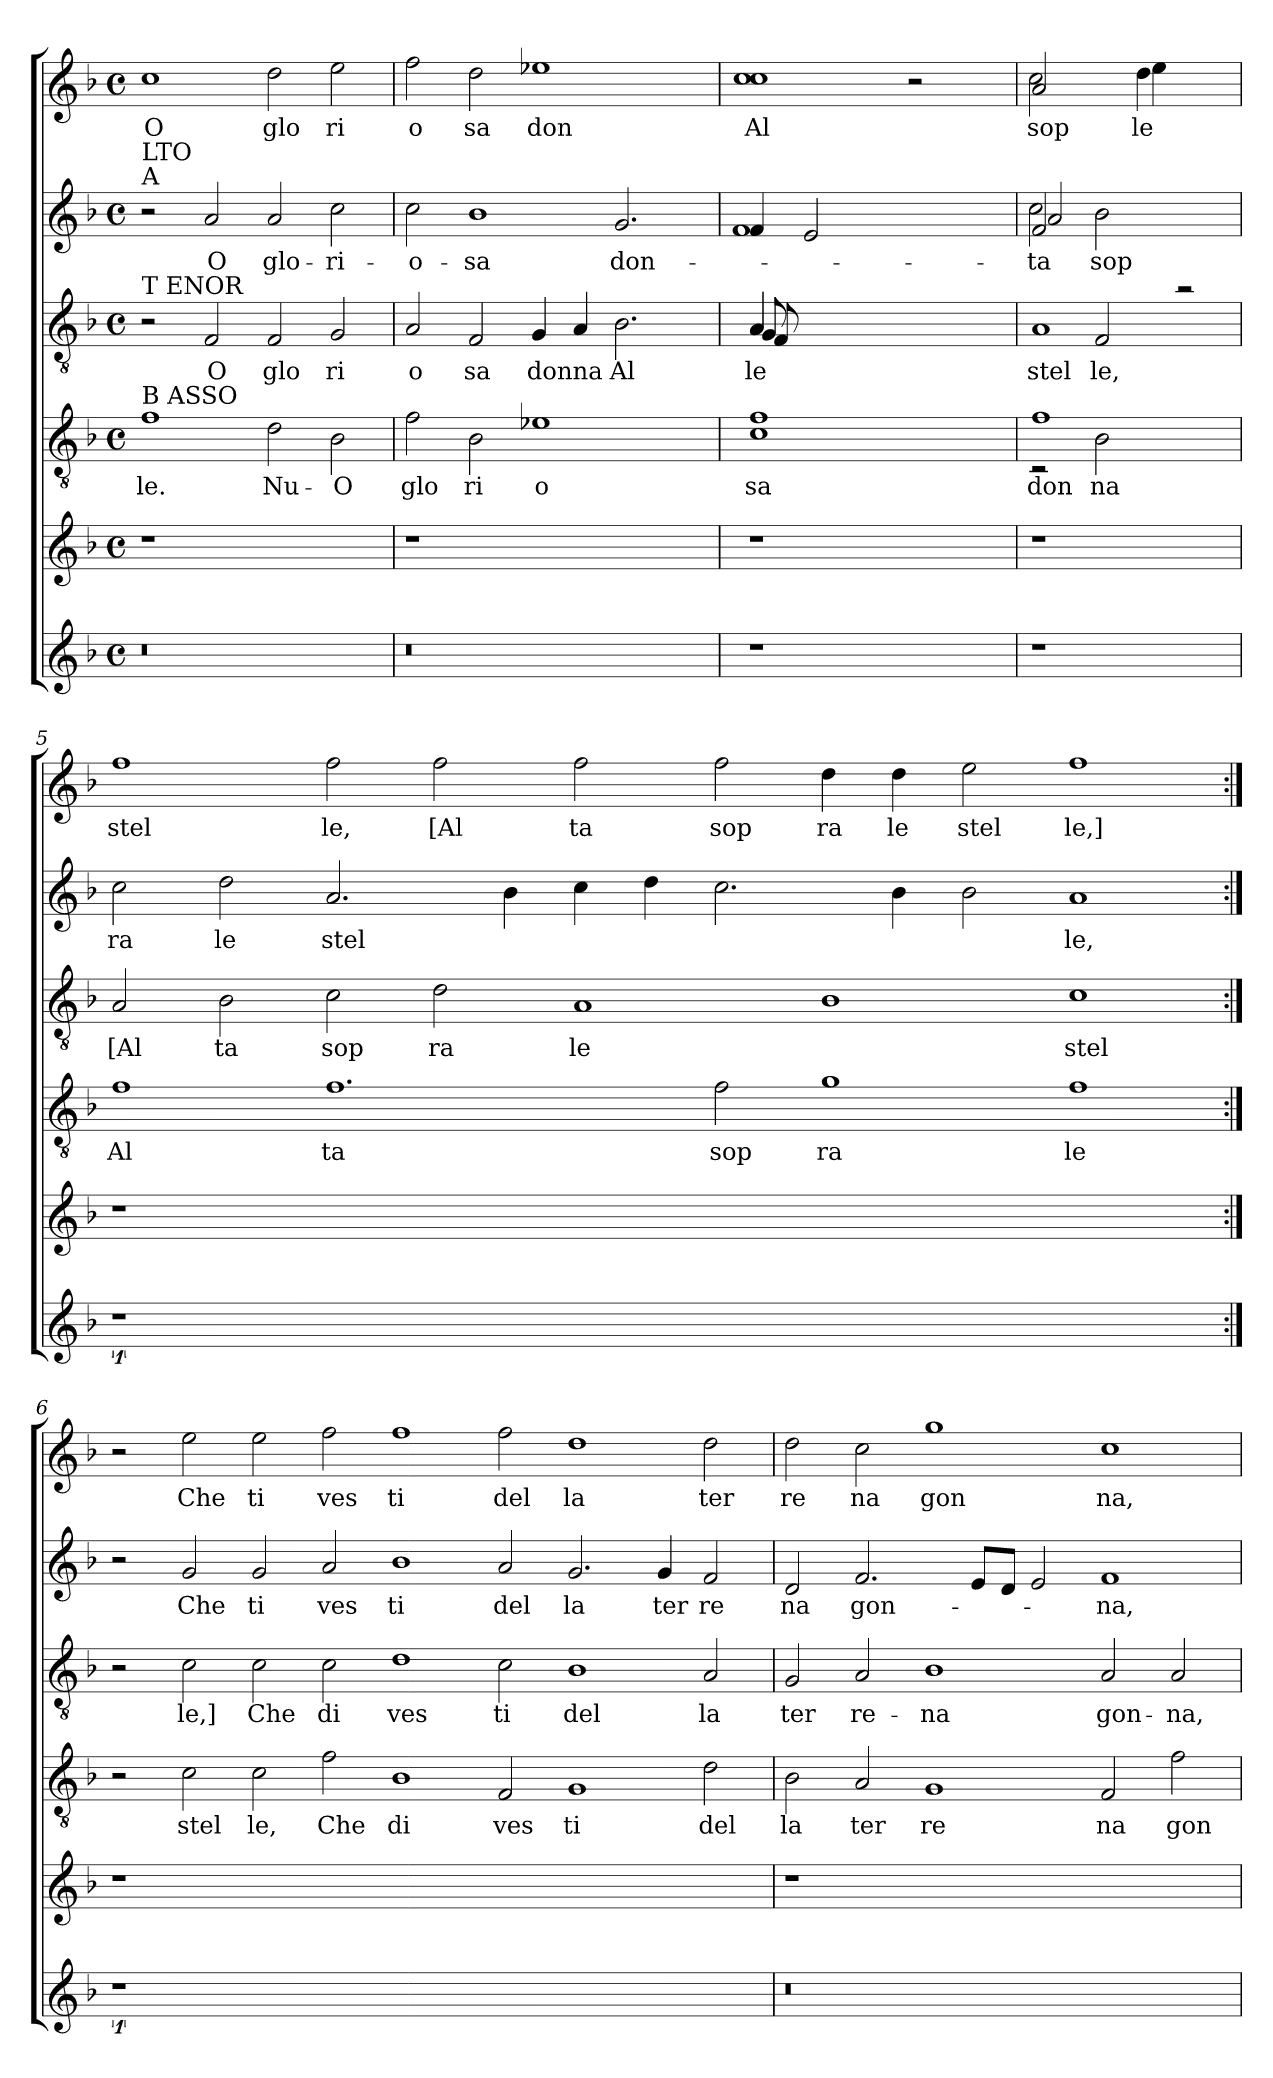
**kern	**kern	**kern	**text	**kern	**text	**kern	**text	**kern	**text
*part5	*part5	*part4	*part4	*part3	*part3	*part2	*part2	*part1	*part1
*staff6	*staff5	*staff4	*staff4	*staff3	*staff3	*staff2	*staff2	*staff1	*staff1
*clefG2	*clefG2	*clefGv2	*	*clefGv2	*	*clefG2	*	*clefG2	*
*k[b-]	*k[b-]	*k[b-]	*	*k[b-]	*	*k[b-]	*	*k[b-]	*
*F:	*F:	*F:	*	*F:	*	*F:	*	*F:	*
*M4/4	*M4/4	*M4/4	*	*M4/4	*	*M4/4	*	*M4/4	*
*met(c)	*met(c)	*met(c)	*	*met(c)	*	*met(c)	*	*met(c)	*
=1	=1	=1	=1	=1	=1	=1	=1	=1	=1
!	!	!	!	!	!	!LO:TX:a:t=A	!	!	!
!	!	!	!	!	!	!LO:TX:t=LTO	!	!	!
!	!	!	!	!LO:TX:a:t=T ENOR	!	!	!	!	!
!	!	!LO:TX:a:t=B ASSO	!	!	!	!	!	!	!
!	!	!	!LO:LY:b	!	!	!	!	!	!LO:LY:b
0r	1r	1f	le.	2r	.	2r	.	1cc	O
!	!	!	!	!	!LO:LY:b	!	!LO:LY:b	!	!
.	.	.	.	2F/	O	2a/	O	.	.
!	!	!	!LO:LY:b	!	!LO:LY:b	!	!LO:LY:b	!	!LO:LY:b
.	1ryy	2d\	Nu-	2F/	glo	2a/	glo-	2dd\	glo
!	!	!	!LO:LY:b	!	!LO:LY:b	!	!LO:LY:b	!	!LO:LY:b
.	.	2B-\	-O	2G/	ri	2cc\	-ri-	2ee\	ri
=2	=2	=2	=2	=2	=2	=2	=2	=2	=2
!	!	!	!LO:LY:b	!	!LO:LY:b	!	!LO:LY:b	!	!LO:LY:b
0r	1r	2f\	glo	2A/	o	2cc\	-o-	2ff\	o
!	!	!	!LO:LY:b	!	!LO:LY:b	!	!LO:LY:b	!	!LO:LY:b
.	.	2B-\	ri	2F/	sa	1b-	-sa	2dd\	sa
!	!	!	!LO:LY:b	!	!LO:LY:b	!	!	!	!LO:LY:b
.	1ryy	1e-X	o	4G/	donna	.	.	1ee-X	don
.	.	.	.	4A/	.	.	.	.	.
!	!	!	!	!	!LO:LY:b	!	!LO:LY:b	!	!
.	.	.	.	2.B-\	Al	2.g/	don-	.	.
4ryy	4ryy	4ryy	.	.	.	.	.	4ryy	.
=3	=3	=3	=3	=3	=3	=3	=3	=3	=3
!	!	!	!LO:LY:b	!	!LO:LY:b	!	!	!	!
*	*	*	*	*^	*	*	*	*	*
!	!	!	!	!	!	!LO:LY:b	!	!	!	!
*	*	*	*	*^	*^	*	*	*	*	*
!	!	!	!	!	!	!	!	!LO:LY:b	!	!	!	!LO:LY:b
*	*	*	*	*	*	*	*	*	*^	*	*	*
1r	1r	1c 1f	sa	4A/	4A/	8G/	8F/	le	4f/	1f	.	1cc 1cc	Al
.	.	.	.	.	.	1ryy	1ryy	.	.	.	.	.	.
.	.	.	.	1ryy	1ryy	.	.	.	2e/	.	.	.	.
.	.	.	.	.	.	.	.	.	2ryy	.	.	.	.
2ryy	2ryy	2ryy	.	.	.	.	.	.	.	2ryy	.	2r	.
.	.	.	.	.	.	4ryy	4ryy	.	.	.	.	.	.
.	.	.	.	4ryy	4ryy	.	.	.	4ryy	.	.	.	.
.	.	.	.	.	.	8ryy	8ryy	.	.	.	.	.	.
*	*	*	*	*	*	*	*	*	*v	*v	*	*	*
=4	=4	=4	=4	=4	=4	=4	=4	=4	=4	=4	=4	=4
!	!	!	!LO:LY:b	!	!	!	!	!LO:LY:b	!	!LO:LY:b	!	!
*	*	*^	*	*	*	*	*	*	*^	*	*	*
!	!	!	!	!	!	!	!	!	!	!	!	!LO:LY:b	!	!
*	*	*	*	*	*	*	*	*	*	*	*^	*	*	*
!	!	!	!	!	!	!	!	!	!	!	!	!	!LO:LY:b	!	!LO:LY:b
*	*	*	*	*	*	*	*	*	*	*	*	*	*	*^	*
!	!	!	!	!	!	!	!	!	!	!	!	!	!	!	!	!LO:LY:b
*	*	*	*	*	*	*v	*v	*v	*	*	*	*	*	*	*^	*
1r	1r	1f	2rC	don	1A	2ryy	stel	2f/	2cc\	2a/	-ta	2a/	2cc\	2.ryy	sop
!	!	!	!	!LO:LY:b	!	!	!LO:LY:b	!	!	!	!LO:LY:b	!	!	!	!
.	.	.	2B-\	na	.	2F/	le,	2ryy	2ryy	2b-\	sop-	2ryy	4ryy	.	.
!	!	!	!	!	!	!	!	!	!	!	!	!	!	!	!LO:LY:b
!	!	!	!	!	!	!	!	!	!	!	!	!	!	!	!LO:LY:b
.	.	.	.	.	.	.	.	.	.	.	.	.	4dd\	4ee\	le
2ryy	2ryy	2ryy	2ryy	.	2ra	2ryy	.	2ryy	2ryy	2ryy	.	2ryy	2ryy	2ryy	.
!!LO:LB:g=z
=5	=5	=5	=5	=5	=5	=5	=5	=5	=5	=5	=5	=5	=5	=5	=5
!	!	!	!	!LO:LY:b	!	!	!LO:LY:b	!	!	!	!LO:LY:b	!	!	!	!LO:LY:b
*	*	*v	*v	*	*	*	*	*v	*v	*v	*	*v	*v	*v	*
*	*	*	*	*v	*v	*	*	*	*	*
1%5r	1r	1f	Al	2A/	[Al	2cc\	-ra	1ff	stel
!	!	!	!	!	!LO:LY:b	!	!LO:LY:b	!	!
.	.	.	.	2B-\	ta	2dd\	le	.	.
!	!	!	!LO:LY:b	!	!LO:LY:b	!	!LO:LY:b	!	!LO:LY:b
.	00ryy	1.f	ta	2c\	sop	2.a/	stel	2ff\	le,
!	!	!	!	!	!LO:LY:b	!	!	!	!LO:LY:b
.	.	.	.	2d\	ra	.	.	2ff\	[Al
.	.	.	.	.	.	4b-\	.	.	.
!	!	!	!	!	!LO:LY:b	!	!	!	!LO:LY:b
.	.	.	.	1A	le	4cc\	.	2ff\	ta
.	.	.	.	.	.	4dd\	.	.	.
!	!	!	!LO:LY:b	!	!	!	!	!	!LO:LY:b
.	.	2f\	sop	.	.	2.cc\	.	2ff\	sop
!	!	!	!LO:LY:b	!	!	!	!	!	!LO:LY:b
.	.	1g	ra	1B-	.	.	.	4dd\	ra
!	!	!	!	!	!	!	!	!	!LO:LY:b
.	.	.	.	.	.	4b-\	.	4dd\	le
!	!	!	!	!	!	!	!	!	!LO:LY:b
.	.	.	.	.	.	2b-\	.	2ee\	stel
!	!	!	!LO:LY:b	!	!LO:LY:b	!	!LO:LY:b	!	!LO:LY:b
.	.	1f	le	1c	stel	1a	le,	1ff	le,]
=6:|!	=6:|!	=6:|!	=6:|!	=6:|!	=6:|!	=6:|!	=6:|!	=6:|!	=6:|!
1%5r	1r	2r	.	2r	.	2r	.	2r	.
!	!	!	!LO:LY:b	!	!LO:LY:b	!	!LO:LY:b	!	!LO:LY:b
.	.	2c\	stel	2c\	le,]	2g/	Che	2ee\	Che
!	!	!	!LO:LY:b	!	!LO:LY:b	!	!LO:LY:b	!	!LO:LY:b
.	00ryy	2c\	le,	2c\	Che	2g/	ti	2ee\	ti
!	!	!	!LO:LY:b	!	!LO:LY:b	!	!LO:LY:b	!	!LO:LY:b
.	.	2f\	Che	2c\	di	2a/	ves	2ff\	ves
!	!	!	!LO:LY:b	!	!LO:LY:b	!	!LO:LY:b	!	!LO:LY:b
.	.	1B-	di	1d	ves	1b-	ti	1ff	ti
!	!	!	!LO:LY:b	!	!LO:LY:b	!	!LO:LY:b	!	!LO:LY:b
.	.	2F/	ves	2c\	ti	2a/	del	2ff\	del
!	!	!	!LO:LY:b	!	!LO:LY:b	!	!LO:LY:b	!	!LO:LY:b
.	.	1G	ti	1B-	del	2.g/	la	1dd	la
!	!	!	!	!	!	!	!LO:LY:b	!	!
.	.	.	.	.	.	4g/	ter	.	.
!	!	!	!LO:LY:b	!	!LO:LY:b	!	!LO:LY:b	!	!LO:LY:b
.	.	2d\	del	2A/	la	2f/	re	2dd\	ter
!!LO:LB:g=z
=7	=7	=7	=7	=7	=7	=7	=7	=7	=7
!	!	!	!LO:LY:b	!	!LO:LY:b	!	!LO:LY:b	!	!LO:LY:b
0.r	1r	2B-\	la	2G/	ter	2d/	na	2dd\	re
!	!	!	!LO:LY:b	!	!LO:LY:b	!	!LO:LY:b	!	!LO:LY:b
.	.	2A/	ter	2A/	re-	2.f/	gon-	2cc\	na
!	!	!	!LO:LY:b	!	!LO:LY:b	!	!	!	!LO:LY:b
.	0ryy	1G	re	1B-	-na	.	.	1gg	gon
.	.	.	.	.	.	8e/L	.	.	.
.	.	.	.	.	.	8d/J	.	.	.
.	.	.	.	.	.	2e/	.	.	.
!	!	!	!LO:LY:b	!	!LO:LY:b	!	!LO:LY:b	!	!LO:LY:b
.	.	2F/	na	2A/	gon-	1f	-na,	1cc	na,
!	!	!	!LO:LY:b	!	!LO:LY:b	!	!	!	!
.	.	2f\	gon	2A/	-na,	.	.	.	.
=	=	=	=	=	=	=	=	=	=
*-	*-	*-	*-	*-	*-	*-	*-	*-	*-
